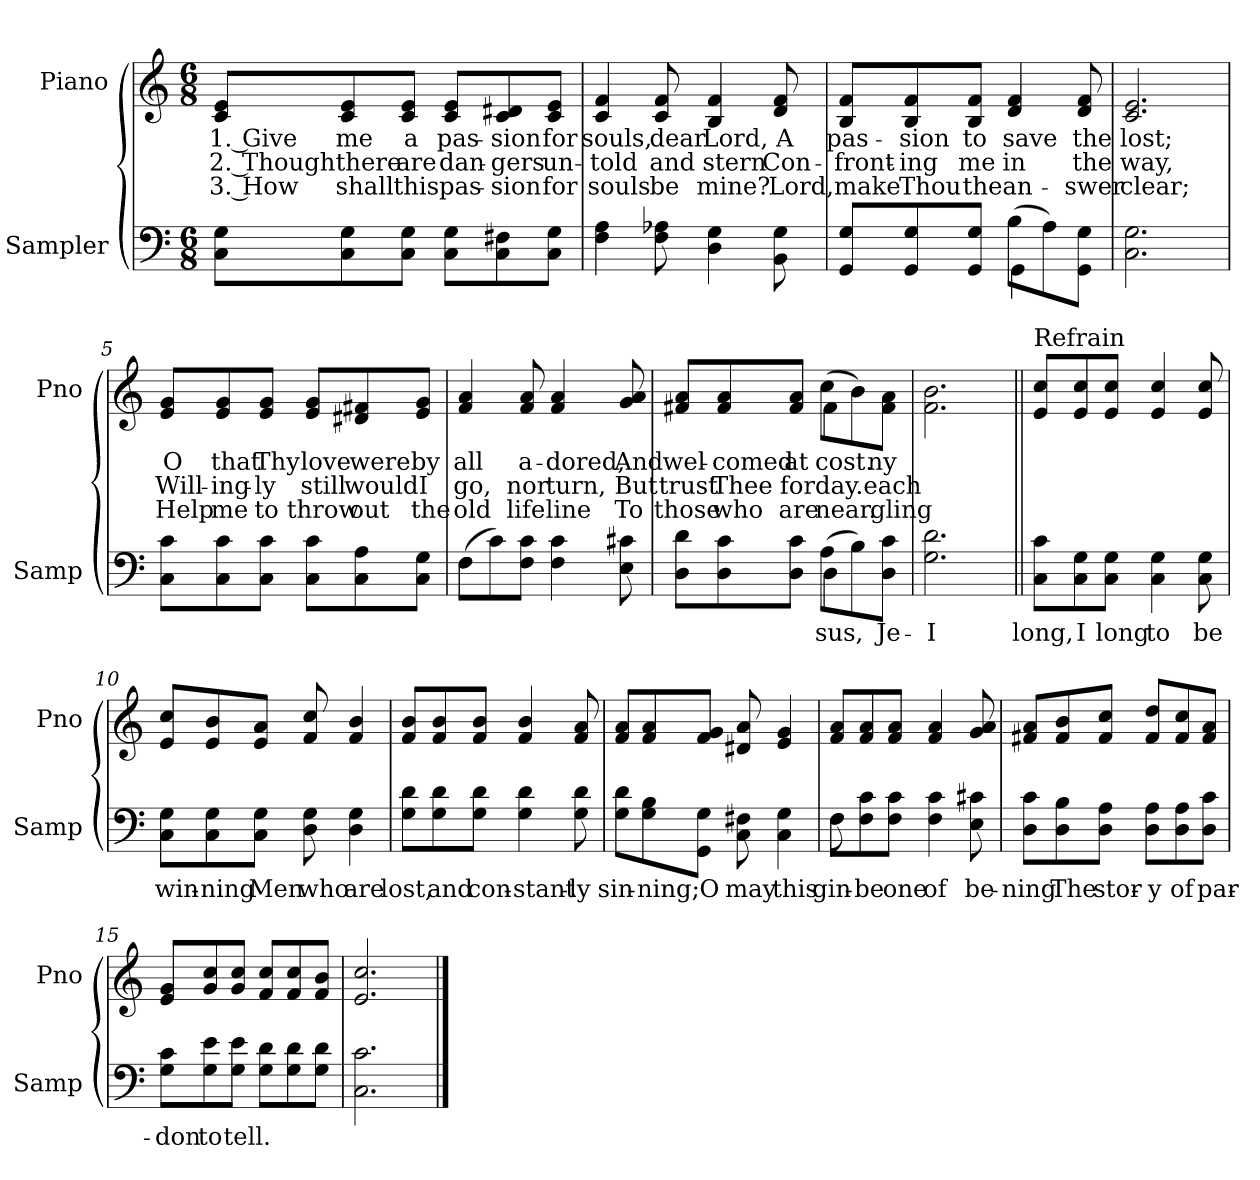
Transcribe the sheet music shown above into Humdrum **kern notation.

**kern	**text	**kern	**text	**text	**text
*part2	*part2	*part1	*part1	*part1	*part1
*staff2	*staff2	*staff1	*staff1	*staff1	*staff1
*I"Sampler	*	*I"Piano	*	*	*
*I'Samp	*	*I'Pno	*	*	*
*clefF4	*	*clefG2	*	*	*
*M6/8	*	*M6/8	*	*	*
=1	=1	=1	=1	=1	=1
8C\ 8G\L	.	8c/ 8e/L	1. Give	2. Though	3. How
8C\ 8G\	.	8c/ 8e/	me	there	shall
8C\ 8G\J	.	8c/ 8e/J	a	are	this
8C\ 8G\L	.	8c/ 8e/L	pas-	dan-	pas-
8C\ 8F#X\	.	8c/ 8d#X/	-sion	-gers	-sion
8C\ 8G\J	.	8c/ 8e/J	for	un-	for
=2	=2	=2	=2	=2	=2
4F 4A	.	4c 4f	souls,	-told	souls
8F 8A-X	.	8c 8f	dear	and	be
4D 4G	.	4B 4f	Lord,	stern	mine?
8BB 8G	.	8d 8f	A	Con-	Lord,
=3	=3	=3	=3	=3	=3
*^	*	*	*	*	*
8GG/ 8G/L	4.ryy	.	8B/ 8f/L	pas-	-front-	make
8GG/ 8G/	.	.	8B/ 8f/	-sion	-ing	Thou
8GG/ 8G/J	.	.	8B/ 8f/J	to	me	the
(8B\L	4GG	.	4d 4f	save	in	an-
8A\)	.	.	.	.	.	.
8GG\ 8G\J	8ryy	.	8d 8f	the	the	-swer
*v	*v	*	*	*	*	*
=4	=4	=4	=4	=4	=4
2.C 2.G	.	2.c 2.e	lost;	way,	clear;
=5	=5	=5	=5	=5	=5
8C\ 8c\L	.	8e/ 8g/L	O	Will-	Help
8C\ 8c\	.	8e/ 8g/	that	-ing-	me
8C\ 8c\J	.	8e/ 8g/J	Thy	-ly	to
8C\ 8c\L	.	8e/ 8g/L	love	still	throw
8C\ 8A\	.	8d#X/ 8f#X/	were	would	out
8C\ 8G\J	.	8e/ 8g/J	by	I	the
=6	=6	=6	=6	=6	=6
*^	*	*	*	*	*
(8F\L	4F	.	4f 4a	all	go,	old
8c\)	.	.	.	.	.	.
8F\ 8c\J	2ryy	.	8f 8a	a-	nor	life
4F 4c	.	.	4f 4a	-dored,	turn,	line
8E 8c#X	.	.	8g 8a	And	But	To
=7	=7	=7	=7	=7	=7	=7
*	*	*	*^	*	*	*
8D\ 8d\L	4.ryy	.	8f#X/ 8a/L	4.ryy	wel-	trust	those
8D\ 8c\	.	.	8f#/ 8a/	.	-comed	Thee	who
8D\ 8c\J	.	.	8f#/ 8a/J	.	at	for	are
(8A\L	4D	-sus,	(8cc\L	4f#	cost.	day.	near.
8B\)	.	.	8b\)	.	.	.	.
8D\ 8c\J	8ryy	Je-	8f#\ 8a\J	8ryy	-ny	each	-gling
*v	*v	*	*	*	*	*	*
*	*	*v	*v	*	*	*
=8	=8	=8	=8	=8	=8
2.G 2.d	I	2.f\ 2.b\	.	.	.
=9||	=9||	=9||	=9||	=9||	=9||
!	!	!LO:TX:t=Refrain	!	!	!
8C\ 8c\L	long,	8e/ 8cc/L	.	.	.
8C\ 8G\	I	8e/ 8cc/	.	.	.
8C\ 8G\J	long	8e/ 8cc/J	.	.	.
4C 4G	to	4e 4cc	.	.	.
8C 8G	be	8e 8cc	.	.	.
=10	=10	=10	=10	=10	=10
8C\ 8G\L	win-	8e/ 8cc/L	.	.	.
8C\ 8G\	-ning	8e/ 8b/	.	.	.
8C\ 8G\J	Men	8e/ 8a/J	.	.	.
8D 8G	who	8f 8cc	.	.	.
4D 4G	are	4f 4b	.	.	.
=11	=11	=11	=11	=11	=11
8G\ 8d\L	lost,	8f/ 8b/L	.	.	.
8G\ 8d\	and	8f/ 8b/	.	.	.
8G\ 8d\J	con-	8f/ 8b/J	.	.	.
4G 4d	-stant-	4f 4b	.	.	.
8G 8d	-ly	8f 8a	.	.	.
=12	=12	=12	=12	=12	=12
8G\ 8d\L	sin-	8f/ 8a/L	.	.	.
8G\ 8B\	-ning;	8f/ 8a/	.	.	.
8GG\ 8G\J	O	8f/ 8g/J	.	.	.
8C 8F#X	may	8d#X 8a	.	.	.
4C 4G	this	4e 4g	.	.	.
=13	=13	=13	=13	=13	=13
*^	*	*	*	*	*
8F\L	8F	-gin-	8f/ 8a/L	.	.	.
8F\ 8c\	2ryy	be	8f/ 8a/	.	.	.
8F\ 8c\J	.	one	8f/ 8a/J	.	.	.
4F 4c	.	of	4f 4a	.	.	.
8E 8c#X	8ryy	be-	8g 8a	.	.	.
*v	*v	*	*	*	*	*
=14	=14	=14	=14	=14	=14
8D\ 8c\L	-ning	8f#X/ 8a/L	.	.	.
8D\ 8B\	The	8f#/ 8b/	.	.	.
8D\ 8A\J	stor-	8f#/ 8cc/J	.	.	.
8D\ 8A\L	-y	8f#/ 8dd/L	.	.	.
8D\ 8A\	of	8f#/ 8cc/	.	.	.
8D\ 8c\J	par-	8f#/ 8a/J	.	.	.
=15	=15	=15	=15	=15	=15
8G\ 8c\L	-don	8e/ 8g/L	.	.	.
8G\ 8e\	to	8g/ 8cc/	.	.	.
8G\ 8e\J	tell.	8g/ 8cc/J	.	.	.
8G\ 8d\L	.	8f/ 8cc/L	.	.	.
8G\ 8d\	.	8f/ 8cc/	.	.	.
8G\ 8d\J	.	8f/ 8b/J	.	.	.
=16	=16	=16	=16	=16	=16
2.C 2.c	.	2.e 2.cc	.	.	.
==	==	==	==	==	==
*-	*-	*-	*-	*-	*-
